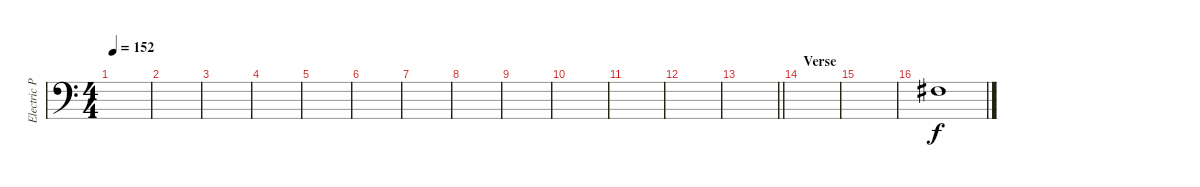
\track ("Electric Piano (Staff 2)" "Electric P") {mute instrument electricgrandpiano}
\staff {score}
\tuning (E4 B3 G3 D3 A2 E2 B1) {hide}
\ts (4 4)
\tempo 152
\clef f4
\ks c
|
|
|
|
|
|
|
|
|
|
|
|
\barLineRight lightlight
|
\section ("" "Verse")
|
|
4.4.1
